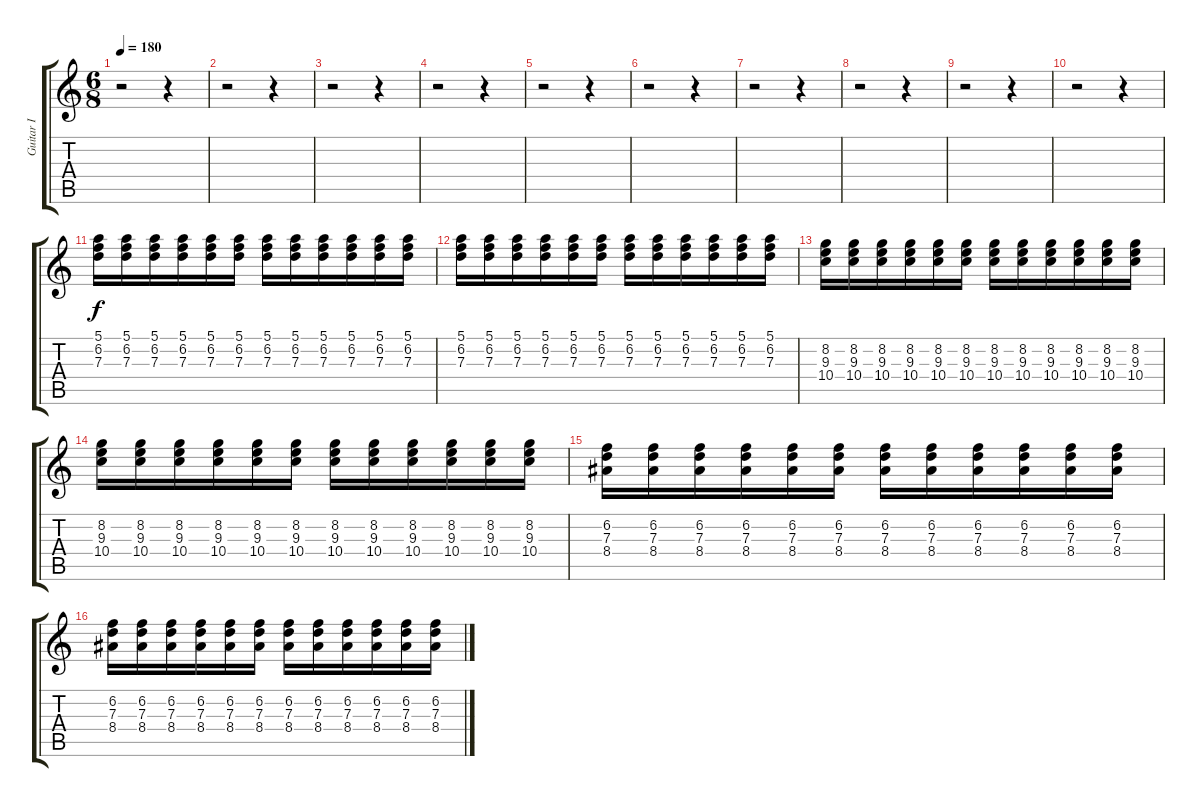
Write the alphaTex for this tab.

\track ("Guitar I" "Guitar I") {instrument distortionguitar}
\staff {score tabs}
\tuning (E4 B3 G3 D3 A2 E2) {hide}
\ts (6 8)
\tempo 180
\clef g2
\ks c
r.2{dy f} r.4 |
r.2 r.4 |
r.2 r.4 |
r.2 r.4 |
r.2 r.4 |
r.2 r.4 |
r.2 r.4 |
r.2 r.4 |
r.2 r.4 |
r.2 r.4 |
(5.1 6.2 7.3).16{volume 8} (5.1 6.2 7.3).16 (5.1 6.2 7.3).16 (5.1 6.2 7.3).16 (5.1 6.2 7.3).16 (5.1 6.2 7.3).16 (5.1 6.2 7.3).16 (5.1 6.2 7.3).16 (5.1 6.2 7.3).16 (5.1 6.2 7.3).16 (5.1 6.2 7.3).16 (5.1 6.2 7.3).16 |
(5.1 6.2 7.3).16 (5.1 6.2 7.3).16 (5.1 6.2 7.3).16 (5.1 6.2 7.3).16 (5.1 6.2 7.3).16 (5.1 6.2 7.3).16 (5.1 6.2 7.3).16 (5.1 6.2 7.3).16 (5.1 6.2 7.3).16 (5.1 6.2 7.3).16 (5.1 6.2 7.3).16 (5.1 6.2 7.3).16 |
(8.2 9.3 10.4).16 (8.2 9.3 10.4).16 (8.2 9.3 10.4).16 (8.2 9.3 10.4).16 (8.2 9.3 10.4).16 (8.2 9.3 10.4).16 (8.2 9.3 10.4).16 (8.2 9.3 10.4).16 (8.2 9.3 10.4).16 (8.2 9.3 10.4).16 (8.2 9.3 10.4).16 (8.2 9.3 10.4).16 |
(8.2 9.3 10.4).16 (8.2 9.3 10.4).16 (8.2 9.3 10.4).16 (8.2 9.3 10.4).16 (8.2 9.3 10.4).16 (8.2 9.3 10.4).16 (8.2 9.3 10.4).16 (8.2 9.3 10.4).16 (8.2 9.3 10.4).16 (8.2 9.3 10.4).16 (8.2 9.3 10.4).16 (8.2 9.3 10.4).16 |
(6.2 7.3 8.4).16 (6.2 7.3 8.4).16 (6.2 7.3 8.4).16 (6.2 7.3 8.4).16 (6.2 7.3 8.4).16 (6.2 7.3 8.4).16 (6.2 7.3 8.4).16 (6.2 7.3 8.4).16 (6.2 7.3 8.4).16 (6.2 7.3 8.4).16 (6.2 7.3 8.4).16 (6.2 7.3 8.4).16 |
(6.2 7.3 8.4).16 (6.2 7.3 8.4).16 (6.2 7.3 8.4).16 (6.2 7.3 8.4).16 (6.2 7.3 8.4).16 (6.2 7.3 8.4).16 (6.2 7.3 8.4).16 (6.2 7.3 8.4).16 (6.2 7.3 8.4).16 (6.2 7.3 8.4).16 (6.2 7.3 8.4).16 (6.2 7.3 8.4).16
